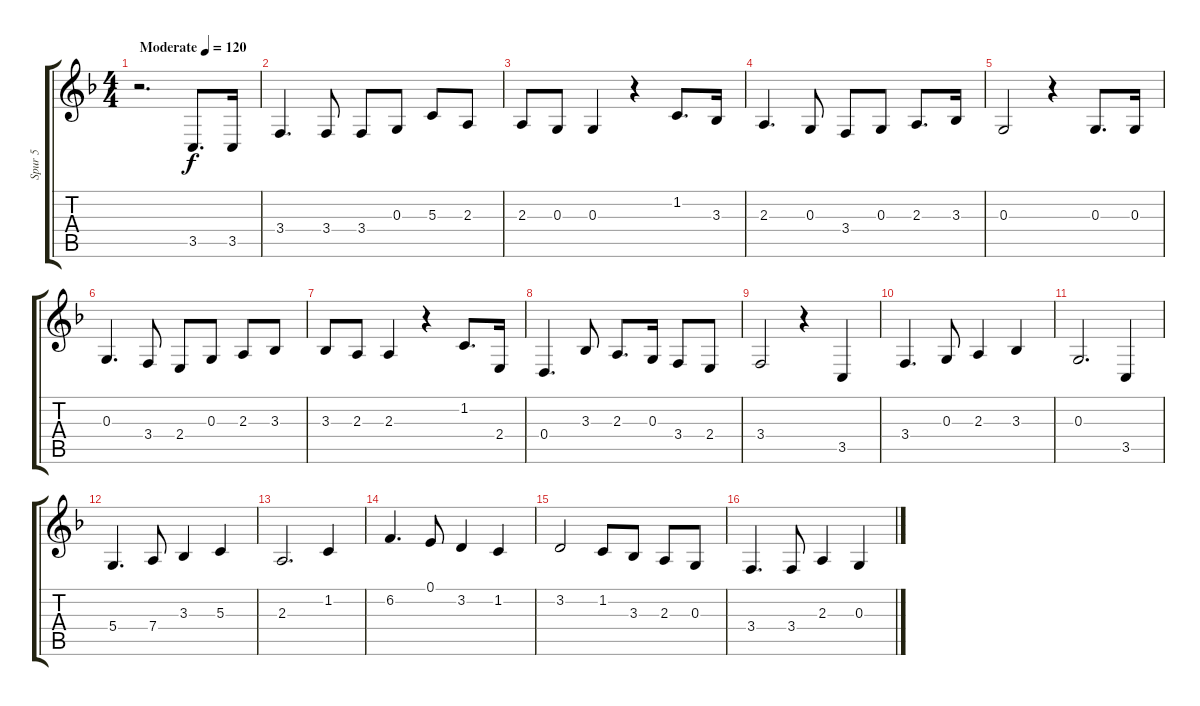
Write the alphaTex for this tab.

\track ("Spur 5" "Spur 5") {instrument trumpet}
\staff {score tabs}
\tuning (E4 B3 G3 D3 A2 E2) {hide}
\ts (4 4)
\tempo (120 "Moderate")
\clef g2
\ks f
r.2{d dy f instrument trumpet} 3.5.8{d} 3.5.16 |
3.4.4{d} 3.4.8 3.4.8 0.3.8 5.3.8 2.3.8 |
2.3.8 0.3.8 0.3.4 r.4 1.2.8{d} 3.3.16 |
2.3.4{d} 0.3.8 3.4.8 0.3.8 2.3.8{d} 3.3.16 |
0.3.2 r.4 0.3.8{d} 0.3.16 |
0.3.4{d} 3.4.8 2.4.8 0.3.8 2.3.8 3.3.8 |
3.3.8 2.3.8 2.3.4 r.4 1.2.8{d} 2.4.16 |
0.4.4{d} 3.3.8 2.3.8{d} 0.3.16 3.4.8 2.4.8 |
3.4.2 r.4 3.5.4 |
3.4.4{d} 0.3.8 2.3.4 3.3.4 |
0.3.2{d} 3.5.4 |
5.4.4{d} 7.4.8 3.3.4 5.3.4 |
2.3.2{d} 1.2.4 |
6.2.4{d} 0.1.8 3.2.4 1.2.4 |
3.2.2 1.2.8 3.3.8 2.3.8 0.3.8 |
3.4.4{d} 3.4.8 2.3.4 0.3.4
